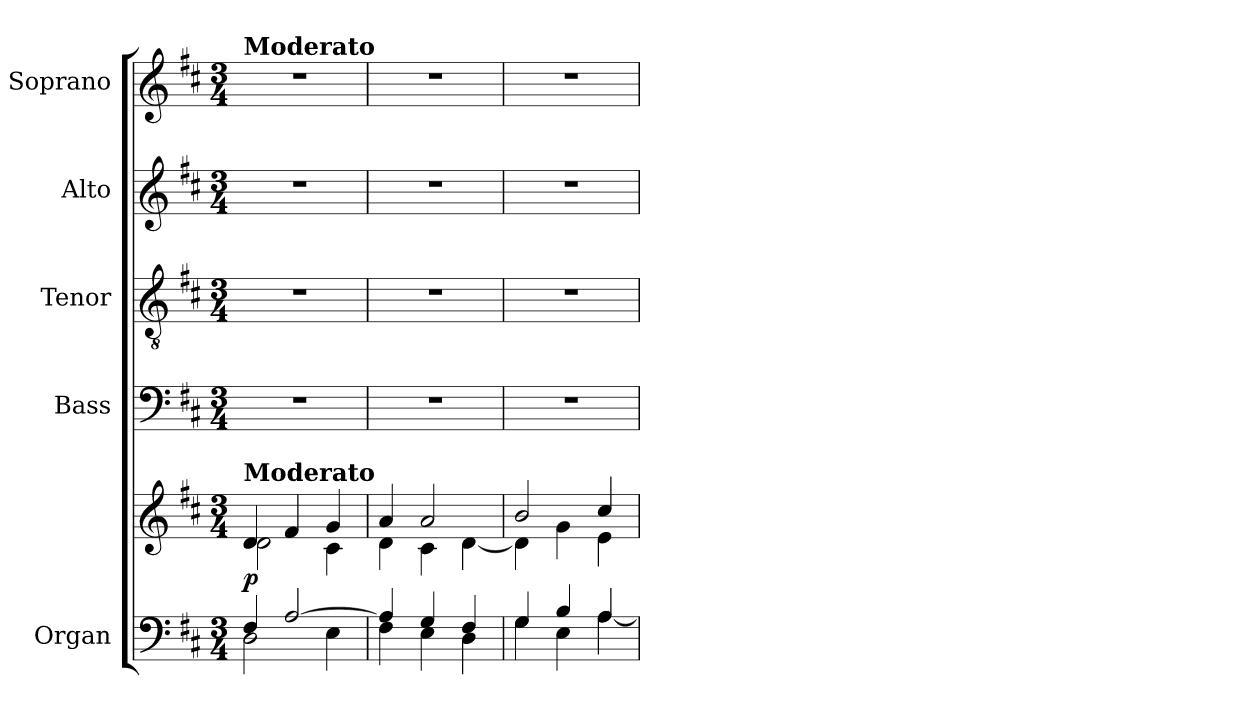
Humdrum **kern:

**kern	**kern	**dynam	**kern	**kern	**kern	**kern
*part5	*part5	*part5	*part4	*part3	*part2	*part1
*staff6	*staff5	*staff5/6	*staff4	*staff3	*staff2	*staff1
*I"Organ	*	*	*I"Bass	*I"Tenor	*I"Alto	*I"Soprano
*I'Org.	*	*	*I'B.	*I'T.	*I'A.	*I'S.
!!LO:PB:g=z
*clefF4	*clefG2	*	*clefF4	*clefGv2	*clefG2	*clefG2
*	*	*	*	*ITrd7c12	*	*
*k[f#c#]	*k[f#c#]	*	*k[f#c#]	*k[f#c#]	*k[f#c#]	*k[f#c#]
*D:	*D:	*	*D:	*D:	*D:	*D:
*M3/4	*M3/4	*	*M3/4	*M3/4	*M3/4	*M3/4
*MM100	*MM100	*	*MM100	*MM100	*MM100	*MM100
=1	=1	=1	=1	=1	=1	=1
*^	*^	*	*	*	*	*
!	!	!	!	!	!	!	!	!LO:TX:a:B:t=Moderato
!	!	!LO:TX:a:B:t=Moderato	!	!	!	!	!	!
!	!	!	!	!	!LO:N:vis=1	!LO:N:vis=1	!LO:N:vis=1	!LO:N:vis=1
4F#i/	2Di\	4di/	2di\	p	2.r	2.r	2.r	2.r
[>2Ai/	.	4f#i/	.	.	.	.	.	.
.	4Ei\	4gi/	4c#i\	.	.	.	.	.
=2	=2	=2	=2	=2	=2	=2	=2	=2
!	!	!	!	!	!LO:N:vis=1	!LO:N:vis=1	!LO:N:vis=1	!LO:N:vis=1
4Ai/]	4F#i\	4ai/	4di\	.	2.r	2.r	2.r	2.r
4Gi/	4Ei\	2ai/	4c#i\	.	.	.	.	.
4F#i/	4Di\	.	[<4di\	.	.	.	.	.
=3	=3	=3	=3	=3	=3	=3	=3	=3
!	!	!	!	!	!LO:N:vis=1	!LO:N:vis=1	!LO:N:vis=1	!LO:N:vis=1
4Gi/	4Gi\	2bi/	4di\]	.	2.r	2.r	2.r	2.r
4Bi/	4Ei\	.	4gi\	.	.	.	.	.
4Ai/	[<4Ai\	4cc#i/	4ei\	.	.	.	.	.
*v	*v	*	*	*	*	*	*	*
*	*v	*v	*	*	*	*	*
=	=	=	=	=	=	=
*-	*-	*-	*-	*-	*-	*-
